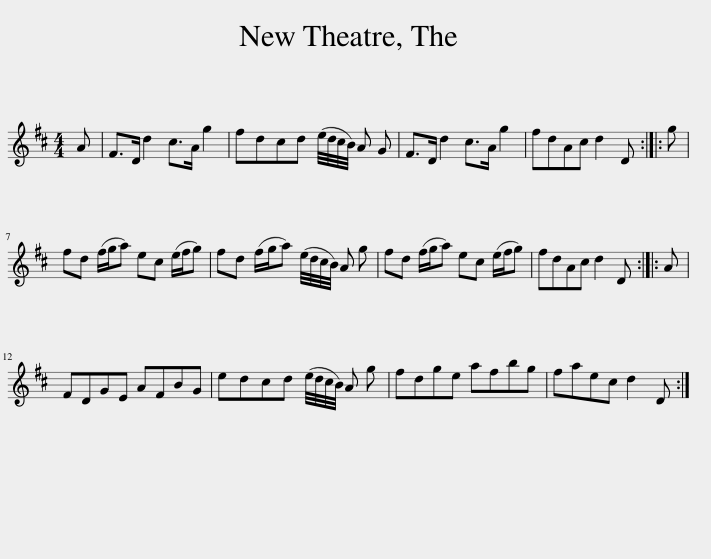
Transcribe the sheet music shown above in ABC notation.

X:1
L:1/8
M:4/4
I:linebreak $
K:D
V:1 treble
V:1
 A | F>D d2 c>A g2 | fdcd (e/4d/4c/4B/4) A G | F>D d2 c>A g2 | fdAc d2 D :: %5
 g |$ fd (f/g/a) ec (e/f/g) | fd (f/g/a) (e/4d/4c/4B/4) A g | fd (f/g/a) ec (e/f/g) | fdAc d2 D :: %10
 A |$ FDGE AFBG | edcd (e/4d/4c/4B/4) A g | fdge afbg | faec d2 D :| %15
